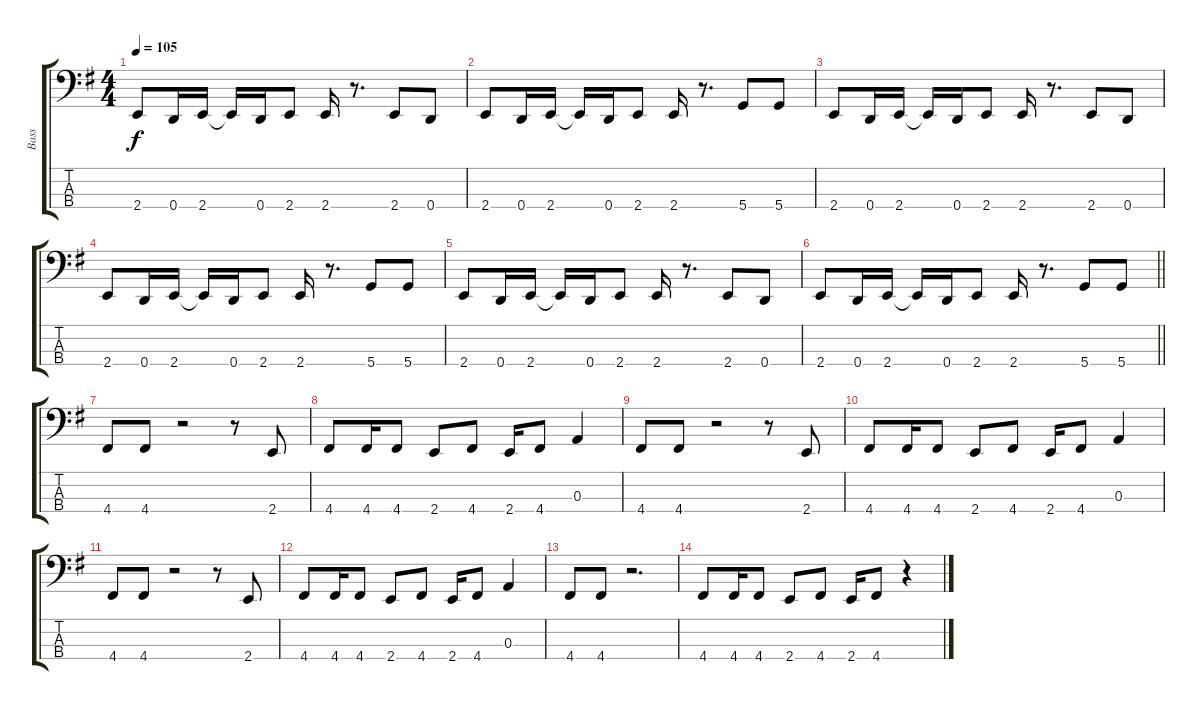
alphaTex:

\track ("Bass" "Bass") {instrument slapbass1}
\staff {score tabs}
\tuning (G2 D2 A1 D1) {hide}
\ts (4 4)
\tempo 105
\clef f4
\ks g
2.4.8{dy f} 0.4.16 2.4.16 2.4{t}.16 0.4.16 2.4.8 2.4.16 r.8{d} 2.4.8 0.4.8 |
2.4.8 0.4.16 2.4.16 2.4{t}.16 0.4.16 2.4.8 2.4.16 r.8{d} 5.4.8 5.4.8 |
2.4.8 0.4.16 2.4.16 2.4{t}.16 0.4.16 2.4.8 2.4.16 r.8{d} 2.4.8 0.4.8 |
2.4.8 0.4.16 2.4.16 2.4{t}.16 0.4.16 2.4.8 2.4.16 r.8{d} 5.4.8 5.4.8 |
2.4.8 0.4.16 2.4.16 2.4{t}.16 0.4.16 2.4.8 2.4.16 r.8{d} 2.4.8 0.4.8 |
\barLineRight lightlight
2.4.8 0.4.16 2.4.16 2.4{t}.16 0.4.16 2.4.8 2.4.16 r.8{d} 5.4.8 5.4.8 |
4.4.8 4.4.8 r.2 r.8 2.4.8 |
4.4.8 4.4.16 4.4.8 2.4.8 4.4.8 2.4.16 4.4.8 0.3.4 |
4.4.8 4.4.8 r.2 r.8 2.4.8 |
4.4.8 4.4.16 4.4.8 2.4.8 4.4.8 2.4.16 4.4.8 0.3.4 |
4.4.8 4.4.8 r.2 r.8 2.4.8 |
4.4.8 4.4.16 4.4.8 2.4.8 4.4.8 2.4.16 4.4.8 0.3.4 |
4.4.8 4.4.8 r.2{d} |
4.4.8 4.4.16 4.4.8 2.4.8 4.4.8 2.4.16 4.4.8 r.4
